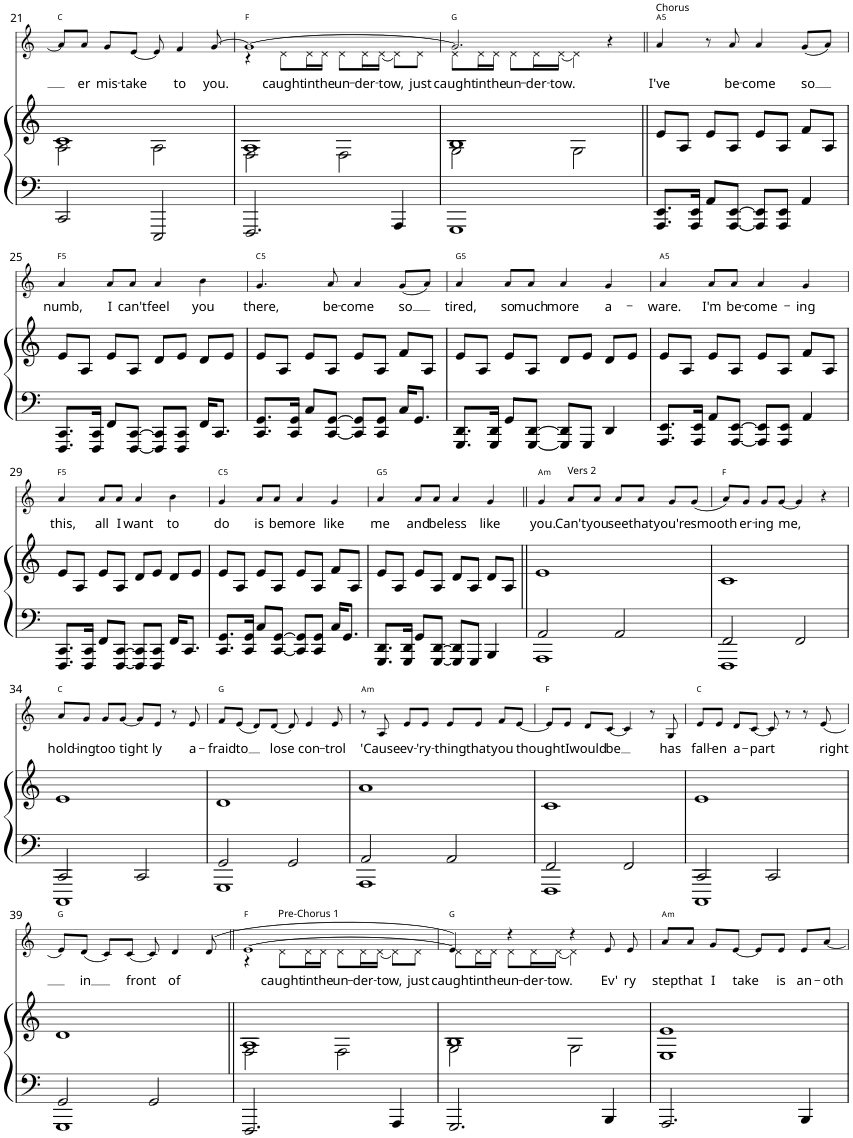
**kern	**kern	**kern	**text	**harte
*part2	*part2	*part1	*part1	*part1
*staff3	*staff2	*staff1	*staff1	*
*I"Piano	*	*I"Voice	*	*
*I'Pno	*	*	*	*
!!LO:PB:g=z
*clefF4	*clefG2	*clefG2	*	*
*k[]	*k[]	*k[]	*	*
*M4/4	*M4/4	*M4/4	*	*
=21	=21	=21	=21	=21
*	*^	*	*	*
2CC/	1c	2A\	8a/L]	.	C:maj
!	!	!	!	!LO:LY:b	!
.	.	.	8a/J	-er	.
!	!	!	!	!LO:LY:b	!
.	.	.	8g/L	mis-	.
!	!	!	!	!LO:LY:b	!
.	.	.	[8e/J	-take	.
2EEE/	.	2A\	8e/]	.	.
!	!	!	!	!LO:LY:b	!
.	.	.	4f/	to	.
!	!	!	!	!LO:LY:b	!
.	.	.	[8g/	you.	.
=22	=22	=22	=22	=22	=22
*	*	*	*^	*	*
2.FFF/	1A	2F\	1g_	4r	.	F:maj
!	!	!	!	!	!LO:LY:b	!
.	.	.	.	8d\L	caught	.
!	!	!	!	!	!LO:LY:b	!
.	.	.	.	16d\L	in	.
!	!	!	!	!	!LO:LY:b	!
.	.	.	.	16d\JJ	the	.
!	!	!	!	!	!LO:LY:b	!
.	.	2F\	.	8d\L	un-	.
!	!	!	!	!	!LO:LY:b	!
.	.	.	.	16d\L	-der-	.
!	!	!	!	!	!LO:LY:b	!
.	.	.	.	[16d\JJ	-tow,	.
4AAA/	.	.	.	8d\L]	.	.
!	!	!	!	!	!LO:LY:b	!
.	.	.	.	8d\J	just	.
=23	=23	=23	=23	=23	=23	=23
!	!	!	!	!	!LO:LY:b	!
1GGG	1B	2G\	2.g/]	8d\L	caught	G:maj
!	!	!	!	!	!LO:LY:b	!
.	.	.	.	16d\L	in	.
!	!	!	!	!	!LO:LY:b	!
.	.	.	.	16d\JJ	the	.
!	!	!	!	!	!LO:LY:b	!
.	.	.	.	8d\L	un-	.
!	!	!	!	!	!LO:LY:b	!
.	.	.	.	16d\L	-der-	.
!	!	!	!	!	!LO:LY:b	!
.	.	.	.	[16d\JJ	-tow.	.
.	.	2G\	.	4d\]	.	.
.	.	.	4r	4ryy	.	.
*	*v	*v	*	*	*	*
=24||	=24||	=24||	=24||	=24||	=24||
!	!	!LO:TX:a:t=Chorus	!	!	!
!	!	!	!	!LO:LY:b	!LO:H:kt=5
*	*	*v	*v	*	*
8.AAA/ 8.EE/L	8e/L	4a/	I've	A:(1,5)
.	8A/J	.	.	.
16AAA/ 16EE/Jk	.	.	.	.
8AA/L	8e/L	8r	.	.
!	!	!	!LO:LY:b	!
[8AAA/ [8EE/J	8A/J	8a/	be-	.
!	!	!	!LO:LY:b	!
8AAA/] 8EE/]L	8e/L	4a/	-come	.
8AAA/ 8EE/J	8A/J	.	.	.
!	!	!	!LO:LY:b	!
4AA/	8f/L	(8g/L	so	.
.	8A/J	8a/J)	.	.
!!LO:LB:g=z
=25	=25	=25	=25	=25
!	!	!	!LO:LY:b	!LO:H:kt=5
8.FFF/ 8.CC/L	8e/L	4a/	numb,	F:(1,5)
.	8A/J	.	.	.
16FFF/ 16CC/Jk	.	.	.	.
!	!	!	!LO:LY:b	!
8FF/L	8e/L	8a/L	I	.
!	!	!	!LO:LY:b	!
[8FFF/ [8CC/J	8A/J	8a/J	can't	.
!	!	!	!LO:LY:b	!
8FFF/] 8CC/]L	8d/L	4a/	feel	.
8FFF/ 8CC/J	8e/J	.	.	.
!	!	!	!LO:LY:b	!
16FF/KL	8d/L	4b\	you	.
8.CC/J	.	.	.	.
.	8e/J	.	.	.
=26	=26	=26	=26	=26
!	!	!	!LO:LY:b	!LO:H:kt=5
8.CC/ 8.GG/L	8e/L	4.g/	there,	C:(1,5)
.	8A/J	.	.	.
16CC/ 16GG/Jk	.	.	.	.
8C/L	8e/L	.	.	.
!	!	!	!LO:LY:b	!
[8CC/ [8GG/J	8A/J	8a/	be-	.
!	!	!	!LO:LY:b	!
8CC/] 8GG/]L	8e/L	4a/	-come	.
8CC/ 8GG/J	8A/J	.	.	.
!	!	!	!LO:LY:b	!
16C/KL	8f/L	(8g/L	so	.
8.GG/J	.	.	.	.
.	8A/J	8a/J)	.	.
=27	=27	=27	=27	=27
!	!	!	!LO:LY:b	!LO:H:kt=5
8.GGG/ 8.DD/L	8e/L	4a/	tired,	G:(1,5)
.	8A/J	.	.	.
16GGG/ 16DD/Jk	.	.	.	.
!	!	!	!LO:LY:b	!
8GG/L	8e/L	8a/L	so	.
!	!	!	!LO:LY:b	!
[8GGG/ [8DD/J	8A/J	8a/J	much	.
!	!	!	!LO:LY:b	!
8GGG/] 8DD/]L	8d/L	4a/	more	.
8GGG/J	8e/J	.	.	.
!	!	!	!LO:LY:b	!
4DD/	8d/L	4g/	a-	.
.	8e/J	.	.	.
=28	=28	=28	=28	=28
!	!	!	!LO:LY:b	!LO:H:kt=5
8.AAA/ 8.EE/L	8e/L	4a/	-ware.	A:(1,5)
.	8A/J	.	.	.
16AAA/ 16EE/Jk	.	.	.	.
!	!	!	!LO:LY:b	!
8AA/L	8e/L	8a/L	I'm	.
!	!	!	!LO:LY:b	!
[8AAA/ [8EE/J	8A/J	8a/J	be-	.
!	!	!	!LO:LY:b	!
8AAA/] 8EE/]L	8e/L	4a/	-come-	.
8AAA/ 8EE/J	8A/J	.	.	.
!	!	!	!LO:LY:b	!
4AA/	8f/L	4g/	-ing	.
.	8A/J	.	.	.
!!LO:LB:g=z
=29	=29	=29	=29	=29
!	!	!	!LO:LY:b	!LO:H:kt=5
8.FFF/ 8.CC/L	8e/L	4a/	this,	F:(1,5)
.	8A/J	.	.	.
16FFF/ 16CC/Jk	.	.	.	.
!	!	!	!LO:LY:b	!
8FF/L	8e/L	8a/L	all	.
!	!	!	!LO:LY:b	!
[8FFF/ [8CC/J	8A/J	8a/J	I	.
!	!	!	!LO:LY:b	!
8FFF/] 8CC/]L	8d/L	4a/	want	.
8FFF/ 8CC/J	8e/J	.	.	.
!	!	!	!LO:LY:b	!
16FF/KL	8d/L	4b\	to	.
8.CC/J	.	.	.	.
.	8e/J	.	.	.
=30	=30	=30	=30	=30
!	!	!	!LO:LY:b	!LO:H:kt=5
8.CC/ 8.GG/L	8e/L	4g/	do	C:(1,5)
.	8A/J	.	.	.
16CC/ 16GG/Jk	.	.	.	.
!	!	!	!LO:LY:b	!
8C/L	8e/L	8a/L	is	.
!	!	!	!LO:LY:b	!
[8CC/ [8GG/J	8A/J	8a/J	be	.
!	!	!	!LO:LY:b	!
8CC/] 8GG/]L	8e/L	4a/	more	.
8CC/ 8GG/J	8A/J	.	.	.
!	!	!	!LO:LY:b	!
16C/KL	8f/L	4g/	like	.
8.GG/J	.	.	.	.
.	8A/J	.	.	.
=31	=31	=31	=31	=31
!	!	!	!LO:LY:b	!LO:H:kt=5
8.GGG/ 8.DD/L	8e/L	4a/	me	G:(1,5)
.	8A/J	.	.	.
16GGG/ 16DD/Jk	.	.	.	.
!	!	!	!LO:LY:b	!
8GG/L	8e/L	8a/L	and	.
!	!	!	!LO:LY:b	!
[8GGG/ [8DD/J	8A/J	8a/J	be	.
!	!	!	!LO:LY:b	!
8GGG/] 8DD/]L	8d/L	4a/	less	.
8GGG/J	8A/J	.	.	.
!	!	!	!LO:LY:b	!
4BBB/	8d/L	4g/	like	.
.	8A/J	.	.	.
=32||	=32||	=32||	=32||	=32||
*^	*	*	*	*
!	!	!	!	!LO:LY:b	!LO:H:kt=m
2AA/	1AAA	1e	4g/	you.	A:min
!	!	!	!LO:TX:a:t=Vers 2	!	!
!	!	!	!	!LO:LY:b	!
.	.	.	8a/L	Can't	.
!	!	!	!	!LO:LY:b	!
.	.	.	8a/J	you	.
!	!	!	!	!LO:LY:b	!
2AA/	.	.	8a/L	see	.
!	!	!	!	!LO:LY:b	!
.	.	.	8a/J	that	.
!	!	!	!	!LO:LY:b	!
.	.	.	8g/L	you're	.
!	!	!	!	!LO:LY:b	!
.	.	.	(8g/J	smooth-	.
=33	=33	=33	=33	=33	=33
2FF/	1FFF	1c	8a/L)	.	F:maj
!	!	!	!	!LO:LY:b	!
.	.	.	8g/J	-er-	.
!	!	!	!	!LO:LY:b	!
.	.	.	8g/L	-ing	.
!	!	!	!	!LO:LY:b	!
.	.	.	[8g/J	me,	.
2FF/	.	.	4g/]	.	.
.	.	.	4r	.	.
!!LO:LB:g=z
=34	=34	=34	=34	=34	=34
!	!	!	!	!LO:LY:b	!
2CC/	1CCC	1e	8a/L	hold-	C:maj
!	!	!	!	!LO:LY:b	!
.	.	.	8g/J	-ing	.
!	!	!	!	!LO:LY:b	!
.	.	.	8g/L	too	.
!	!	!	!	!LO:LY:b	!
.	.	.	[8g/J	tight-	.
2CC/	.	.	8g/L]	.	.
!	!	!	!	!LO:LY:b	!
.	.	.	8e/J	-ly	.
.	.	.	8r	.	.
!	!	!	!	!LO:LY:b	!
.	.	.	8e/	a-	.
=35	=35	=35	=35	=35	=35
!	!	!	!	!LO:LY:b	!
2GG/	1GGG	1d	8f/L	-fraid	G:maj
!	!	!	!	!LO:LY:b	!
.	.	.	(8e/J	to	.
.	.	.	8d/L)	.	.
!	!	!	!	!LO:LY:b	!
.	.	.	[8d/J	lose	.
2GG/	.	.	8d/]	.	.
!	!	!	!	!LO:LY:b	!
.	.	.	4e/	con-	.
!	!	!	!	!LO:LY:b	!
.	.	.	8e/	-trol	.
=36	=36	=36	=36	=36	=36
!	!	!	!	!	!LO:H:kt=m
2AA/	1AAA	1a	8r	.	A:min
!	!	!	!	!LO:LY:b	!
.	.	.	8A/	'Cause	.
!	!	!	!	!LO:LY:b	!
.	.	.	8e/L	ev-	.
!	!	!	!	!LO:LY:b	!
.	.	.	8e/J	-'ry-	.
!	!	!	!	!LO:LY:b	!
2AA/	.	.	8e/L	-thing	.
!	!	!	!	!LO:LY:b	!
.	.	.	8e/J	that	.
!	!	!	!	!LO:LY:b	!
.	.	.	8f/L	you	.
!	!	!	!	!LO:LY:b	!
.	.	.	[8e/J	thought	.
=37	=37	=37	=37	=37	=37
2FF/	1FFF	1c	8e/L]	.	F:maj
!	!	!	!	!LO:LY:b	!
.	.	.	8e/J	I	.
!	!	!	!	!LO:LY:b	!
.	.	.	8d/L	would	.
!	!	!	!	!LO:LY:b	!
.	.	.	[8c/J	be	.
2FF/	.	.	4c/]	.	.
.	.	.	8r	.	.
!	!	!	!	!LO:LY:b	!
.	.	.	8G/	has	.
=38	=38	=38	=38	=38	=38
!	!	!	!	!LO:LY:b	!
2CC/	1CCC	1e	8e/L	fall-	C:maj
!	!	!	!	!LO:LY:b	!
.	.	.	8e/J	-en	.
!	!	!	!	!LO:LY:b	!
.	.	.	8d/L	a-	.
!	!	!	!	!LO:LY:b	!
.	.	.	[8c/J	-part	.
2CC/	.	.	8c/]	.	.
.	.	.	8r	.	.
.	.	.	8r	.	.
!	!	!	!	!LO:LY:b	!
.	.	.	(8e/	right	.
!!LO:LB:g=z
=39	=39	=39	=39	=39	=39
2GG/	1GGG	1d	8e/L)	.	G:maj
!	!	!	!	!LO:LY:b	!
.	.	.	(8d/J	in	.
.	.	.	8c/L)	.	.
!	!	!	!	!LO:LY:b	!
.	.	.	[8c/J	front	.
2GG/	.	.	8c/]	.	.
!	!	!	!	!LO:LY:b	!
.	.	.	4d/	of	.
.	.	.	(8d/	.	.
*v	*v	*	*	*	*
=40||	=40||	=40||	=40||	=40||
*	*^	*^	*	*
2.FFF/	1A	2F\	[1e	4r	.	F:maj
!	!	!	!	!LO:TX:a:t=Pre-Chorus 1	!	!
!	!	!	!	!	!LO:LY:b	!
.	.	.	.	8d\L	caught	.
!	!	!	!	!	!LO:LY:b	!
.	.	.	.	16d\L	in	.
!	!	!	!	!	!LO:LY:b	!
.	.	.	.	16d\JJ	the	.
!	!	!	!	!	!LO:LY:b	!
.	.	2F\	.	8d\L	un-	.
!	!	!	!	!	!LO:LY:b	!
.	.	.	.	16d\L	-der-	.
!	!	!	!	!	!LO:LY:b	!
.	.	.	.	[16d\JJ	-tow,	.
4AAA/	.	.	.	8d\L]	.	.
!	!	!	!	!	!LO:LY:b	!
.	.	.	.	8d\J	just	.
=41	=41	=41	=41	=41	=41	=41
!	!	!	!	!	!LO:LY:b	!
2.GGG/	1B	2G\	4e/])	8d\L	caught	G:maj
!	!	!	!	!	!LO:LY:b	!
.	.	.	.	16d\L	in	.
!	!	!	!	!	!LO:LY:b	!
.	.	.	.	16d\JJ	the	.
!	!	!	!	!	!LO:LY:b	!
.	.	.	4r	8d\L	un-	.
!	!	!	!	!	!LO:LY:b	!
.	.	.	.	16d\L	-der-	.
!	!	!	!	!	!LO:LY:b	!
.	.	.	.	[16d\JJ	-tow.	.
.	.	2G\	4r	4d\]	.	.
!	!	!	!	!	!LO:LY:b	!
4BBB/	.	.	8e/	4ryy	Ev'	.
!	!	!	!	!	!LO:LY:b	!
.	.	.	8e/	.	ry	.
*	*	*	*v	*v	*	*
=42	=42	=42	=42	=42	=42
!	!	!	!	!LO:LY:b	!LO:H:kt=m
2.AAA/	1e	1E	8a/L	step	A:min
!	!	!	!	!LO:LY:b	!
.	.	.	8a/J	that	.
!	!	!	!	!LO:LY:b	!
.	.	.	8g/L	I	.
!	!	!	!	!LO:LY:b	!
.	.	.	[8e/J	take	.
.	.	.	8e/L]	.	.
!	!	!	!	!LO:LY:b	!
.	.	.	8e/J	is	.
!	!	!	!	!LO:LY:b	!
4BBB/	.	.	8e/L	an-	.
!	!	!	!	!LO:LY:b	!
.	.	.	[8a/J	-oth-	.
*	*v	*v	*	*	*
=	=	=	=	=
*-	*-	*-	*-	*-
